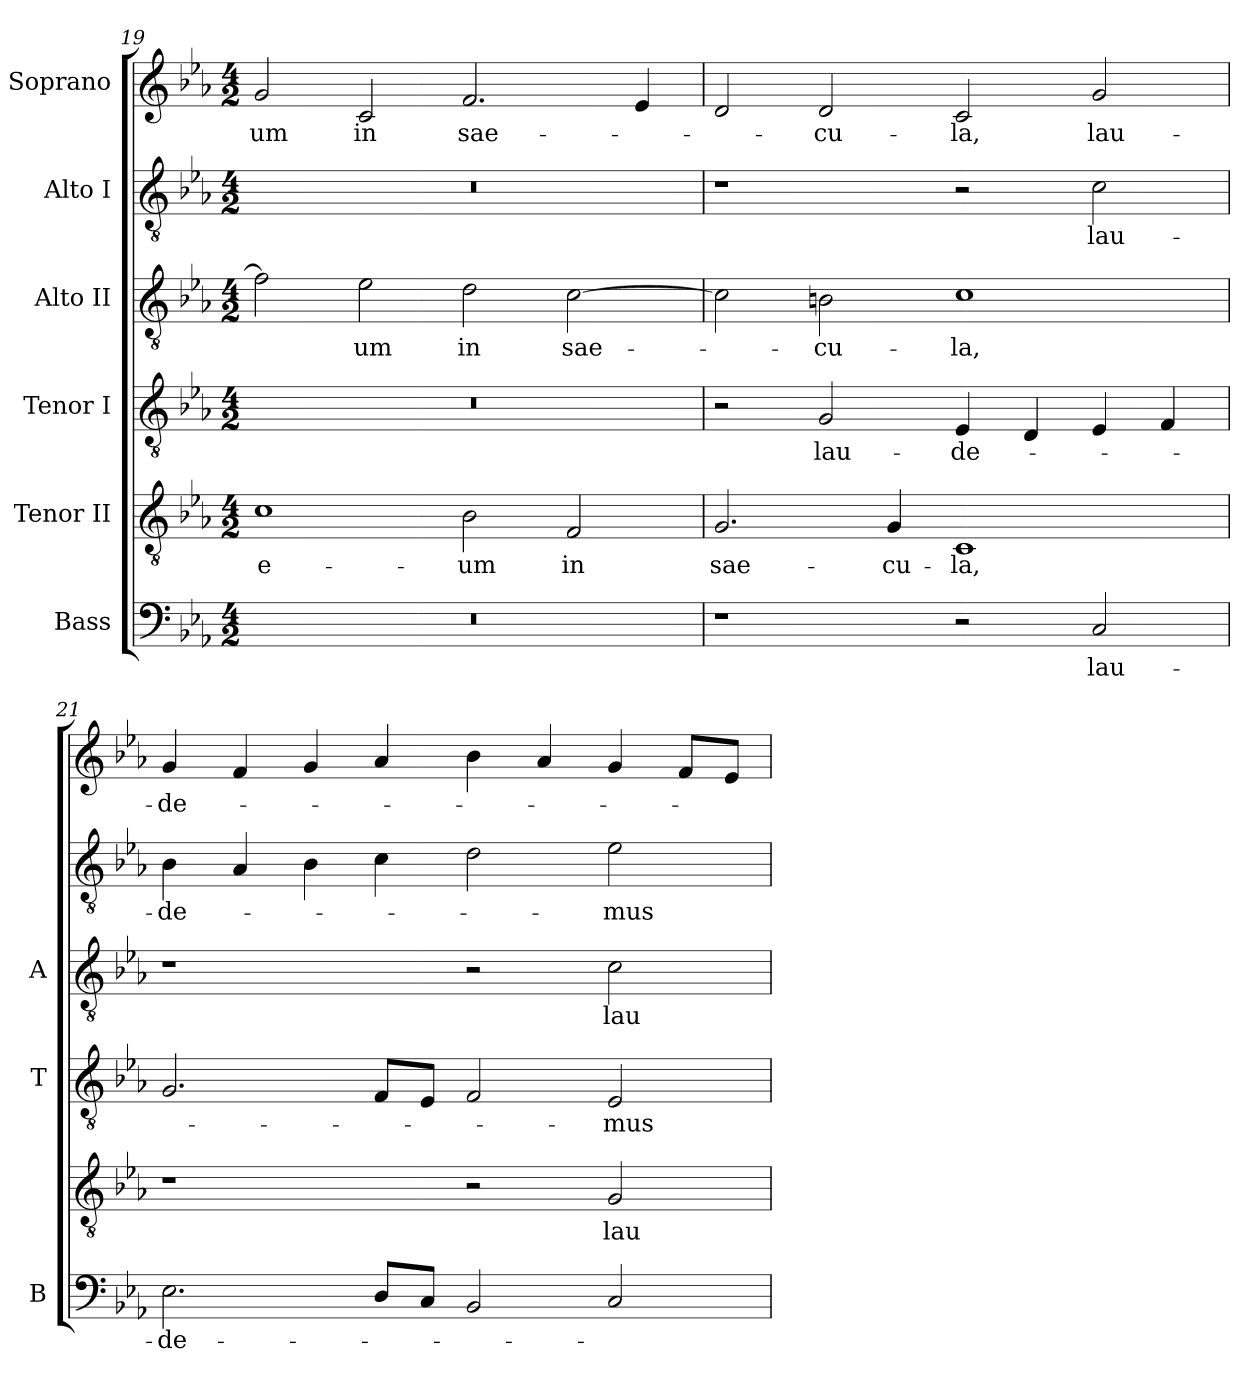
**kern	**text	**kern	**text	**kern	**text	**kern	**text	**kern	**text	**kern	**text
*part6	*part6	*part5	*part5	*part4	*part4	*part3	*part3	*part2	*part2	*part1	*part1
*staff6	*staff6	*staff5	*staff5	*staff4	*staff4	*staff3	*staff3	*staff2	*staff2	*staff1	*staff1
*I"Bass	*	*I"Tenor II	*	*I"Tenor I	*	*I"Alto II	*	*I"Alto I	*	*I"Soprano	*
*I'B	*	*	*	*I'T	*	*I'A	*	*	*	*	*
*clefF4	*	*clefGv2	*	*clefGv2	*	*clefGv2	*	*clefGv2	*	*clefG2	*
*k[b-e-a-]	*	*k[b-e-a-]	*	*k[b-e-a-]	*	*k[b-e-a-]	*	*k[b-e-a-]	*	*k[b-e-a-]	*
*E-:	*	*E-:	*	*E-:	*	*E-:	*	*E-:	*	*E-:	*
*M4/2	*	*M4/2	*	*M4/2	*	*M4/2	*	*M4/2	*	*M4/2	*
=19	=19	=19	=19	=19	=19	=19	=19	=19	=19	=19	=19
!LO:N:vis=1	!	!	!	!	!	!	!	!	!	!	!
!	!	!	!LO:LY:b:color=#000000	!LO:N:vis=1	!	!	!	!LO:N:vis=1	!	!	!
!	!	!	!	!	!	!	!	!	!	!	!LO:LY:b:color=#000000
0r	.	1ci	e-	0r	.	2fi\]	.	0r	.	2gi/	-um
!	!	!	!	!	!	!	!LO:LY:b:color=#000000	!	!	!	!
!	!	!	!	!	!	!	!	!	!	!	!LO:LY:b:color=#000000
.	.	.	.	.	.	2e-i\	-um	.	.	2ci/	in
!	!	!	!LO:LY:b:color=#000000	!	!	!	!	!	!	!	!
!	!	!	!	!	!	!	!LO:LY:b:color=#000000	!	!	!	!
!	!	!	!	!	!	!	!	!	!	!	!LO:LY:b:color=#000000
.	.	2B-i\	-um	.	.	2di\	in	.	.	2.fi/	sae-
!	!	!	!LO:LY:b:color=#000000	!	!	!	!	!	!	!	!
!	!	!	!	!	!	!	!LO:LY:b:color=#000000	!	!	!	!
.	.	2Fi/	in	.	.	[>2ci\	sae-	.	.	.	.
.	.	.	.	.	.	.	.	.	.	4e-i/	.
=20	=20	=20	=20	=20	=20	=20	=20	=20	=20	=20	=20
!	!	!	!LO:LY:b:color=#000000	!	!	!	!	!	!	!	!
1r	.	2.Gi/	sae-	2r	.	2ci\]	.	1r	.	2di/	.
!	!	!	!	!	!LO:LY:b:color=#000000	!	!	!	!	!	!
!	!	!	!	!	!	!	!LO:LY:b:color=#000000	!	!	!	!
!	!	!	!	!	!	!	!	!	!	!	!LO:LY:b:color=#000000
.	.	.	.	2Gi/	lau-	2Bni\	-cu-	.	.	2di/	-cu-
!	!	!	!LO:LY:b:color=#000000	!	!	!	!	!	!	!	!
.	.	4Gi/	-cu-	.	.	.	.	.	.	.	.
!	!	!	!LO:LY:b:color=#000000	!	!	!	!	!	!	!	!
!	!	!	!	!	!LO:LY:b:color=#000000	!	!	!	!	!	!
!	!	!	!	!	!	!	!LO:LY:b:color=#000000	!	!	!	!
!	!	!	!	!	!	!	!	!	!	!	!LO:LY:b:color=#000000
2r	.	1Ci	-la,	4E-i/	-de-	1ci	-la,	2r	.	2ci/	-la,
.	.	.	.	4Di/	.	.	.	.	.	.	.
!	!LO:LY:b:color=#000000	!	!	!	!	!	!	!	!	!	!
!	!	!	!	!	!	!	!	!	!LO:LY:b:color=#000000	!	!
!	!	!	!	!	!	!	!	!	!	!	!LO:LY:b:color=#000000
2Ci/	lau-	.	.	4E-i/	.	.	.	2ci\	lau-	2gi/	lau-
.	.	.	.	4Fi/	.	.	.	.	.	.	.
!!LO:LB:g=z
=21	=21	=21	=21	=21	=21	=21	=21	=21	=21	=21	=21
!	!LO:LY:b:color=#000000	!	!	!	!	!	!	!	!	!	!
!	!	!	!	!	!	!	!	!	!LO:LY:b:color=#000000	!	!
!	!	!	!	!	!	!	!	!	!	!	!LO:LY:b:color=#000000
2.E-i\	-de-	1r	.	2.Gi/	.	1r	.	4B-i\	-de-	4gi/	-de-
.	.	.	.	.	.	.	.	4A-i/	.	4fi/	.
.	.	.	.	.	.	.	.	4B-i\	.	4gi/	.
8Di/L	.	.	.	8Fi/L	.	.	.	4ci\	.	4a-i/	.
8Ci/J	.	.	.	8E-i/J	.	.	.	.	.	.	.
2BB-i/	.	2r	.	2Fi/	.	2r	.	2di\	.	4b-i\	.
.	.	.	.	.	.	.	.	.	.	4a-i/	.
!	!	!	!LO:LY:b:color=#000000	!	!	!	!	!	!	!	!
!	!	!	!	!	!LO:LY:b:color=#000000	!	!	!	!	!	!
!	!	!	!	!	!	!	!LO:LY:b:color=#000000	!	!	!	!
!	!	!	!	!	!	!	!	!	!LO:LY:b:color=#000000	!	!
2Ci/	.	2Gi/	lau-	2E-i/	-mus	2ci\	lau-	2e-i\	-mus	4gi/	.
.	.	.	.	.	.	.	.	.	.	8fi/L	.
.	.	.	.	.	.	.	.	.	.	8e-i/J	.
=	=	=	=	=	=	=	=	=	=	=	=
*-	*-	*-	*-	*-	*-	*-	*-	*-	*-	*-	*-
